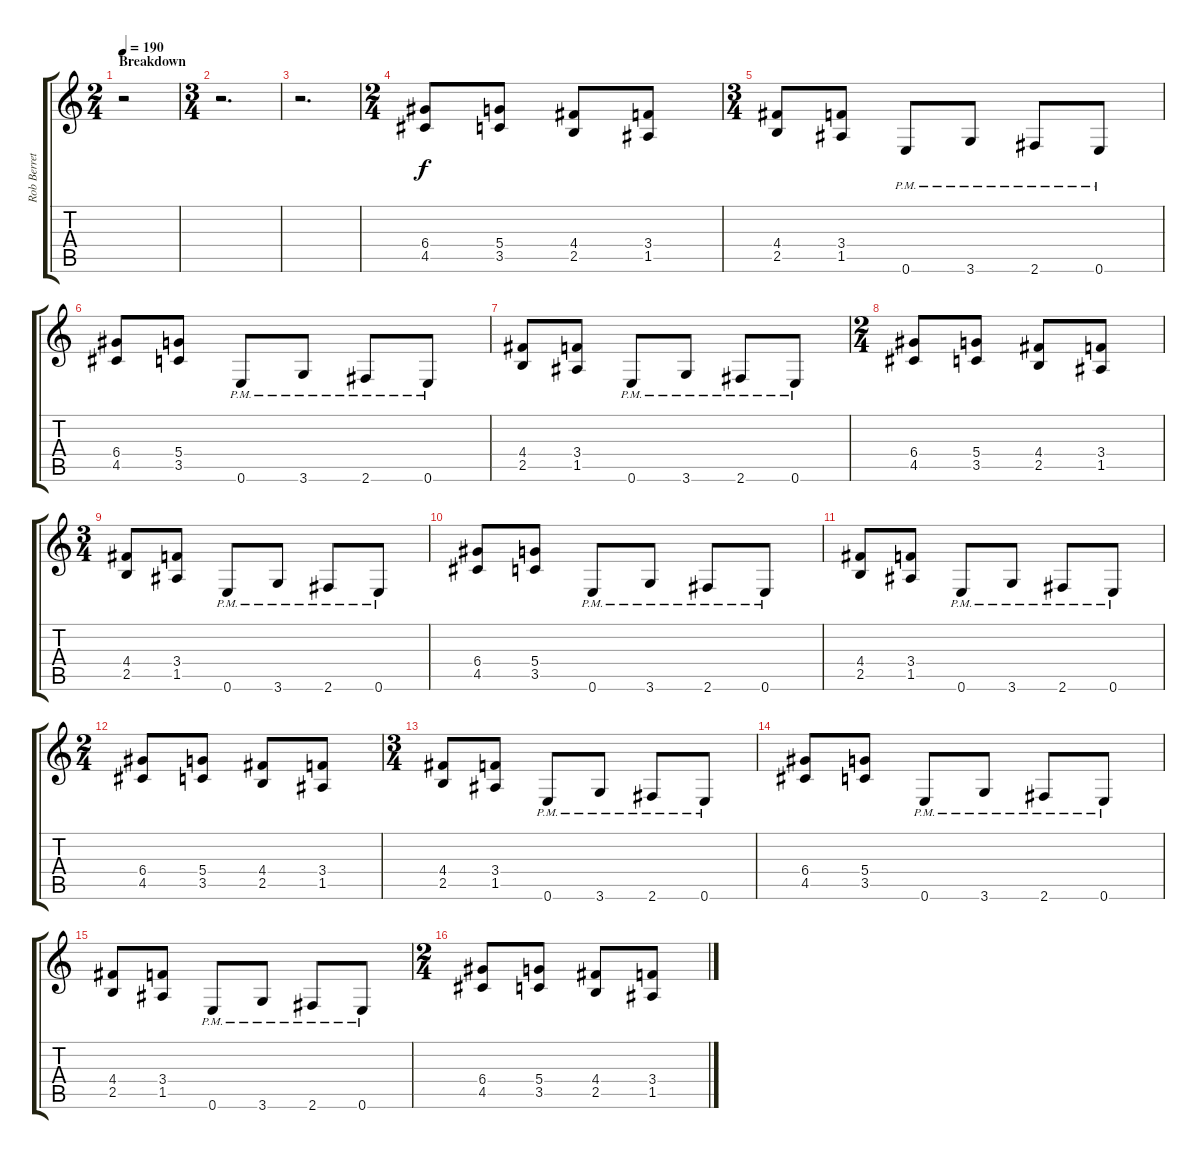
\track ("Rob Berrett" "Rob Berret") {instrument distortionguitar}
\staff {score tabs}
\tuning (E4 B3 G3 D3 A2 E2) {hide}
\ts (2 4)
\section ("" "Breakdown")
\tempo 190
\clef g2
\ks c
r.2{dy f} |
\ts (3 4)
r.2{d} |
r.2{d} |
\ts (2 4)
(6.4 4.5).8 (5.4 3.5).8 (4.4 2.5).8 (3.4 1.5).8 |
\ts (3 4)
(4.4 2.5).8 (3.4 1.5).8 0.6{pm}.8 3.6{pm}.8 2.6{pm}.8 0.6{pm}.8 |
(6.4 4.5).8 (5.4 3.5).8 0.6{pm}.8 3.6{pm}.8 2.6{pm}.8 0.6{pm}.8 |
(4.4 2.5).8 (3.4 1.5).8 0.6{pm}.8 3.6{pm}.8 2.6{pm}.8 0.6{pm}.8 |
\ts (2 4)
(6.4 4.5).8 (5.4 3.5).8 (4.4 2.5).8 (3.4 1.5).8 |
\ts (3 4)
(4.4 2.5).8 (3.4 1.5).8 0.6{pm}.8 3.6{pm}.8 2.6{pm}.8 0.6{pm}.8 |
(6.4 4.5).8 (5.4 3.5).8 0.6{pm}.8 3.6{pm}.8 2.6{pm}.8 0.6{pm}.8 |
(4.4 2.5).8 (3.4 1.5).8 0.6{pm}.8 3.6{pm}.8 2.6{pm}.8 0.6{pm}.8 |
\ts (2 4)
(6.4 4.5).8 (5.4 3.5).8 (4.4 2.5).8 (3.4 1.5).8 |
\ts (3 4)
(4.4 2.5).8 (3.4 1.5).8 0.6{pm}.8 3.6{pm}.8 2.6{pm}.8 0.6{pm}.8 |
(6.4 4.5).8 (5.4 3.5).8 0.6{pm}.8 3.6{pm}.8 2.6{pm}.8 0.6{pm}.8 |
(4.4 2.5).8 (3.4 1.5).8 0.6{pm}.8 3.6{pm}.8 2.6{pm}.8 0.6{pm}.8 |
\ts (2 4)
(6.4 4.5).8 (5.4 3.5).8 (4.4 2.5).8 (3.4 1.5).8
